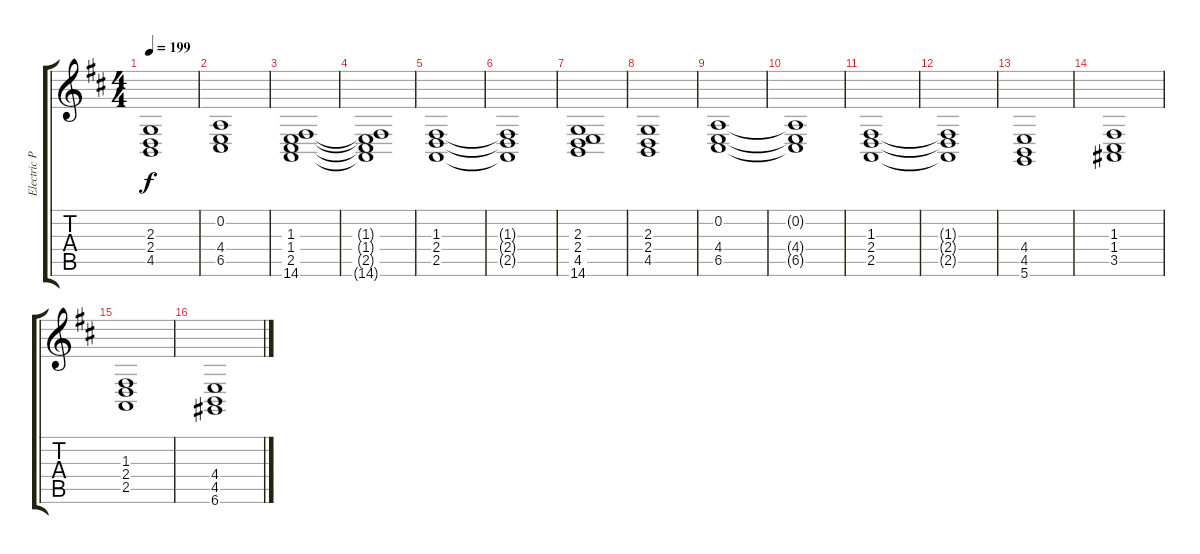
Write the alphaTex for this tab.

\track ("Electric Piano" "Electric P") {instrument electricgrandpiano}
\staff {score tabs}
\tuning (D4 A3 F3 C3 G2 D2) {hide}
\ts (4 4)
\tempo 199
\clef g2
\ks d
(2.3 2.4 4.5).1{dy f} |
(0.2 4.4 6.5).1 |
(1.3 1.4 2.5 14.6).1 |
(1.3{t} 1.4{t} 2.5{t} 14.6{t}).1 |
(1.3 2.4 2.5).1 |
(1.3{t} 2.4{t} 2.5{t}).1 |
(2.3 2.4 4.5 14.6).1 |
(2.3 2.4 4.5).1 |
(0.2 4.4 6.5).1 |
(0.2{t} 4.4{t} 6.5{t}).1 |
(1.3 2.4 2.5).1 |
(1.3{t} 2.4{t} 2.5{t}).1 |
(4.4 4.5 5.6).1 |
(1.3 1.4 3.5).1 |
(1.3 2.4 2.5).1 |
(4.4 4.5 6.6).1
